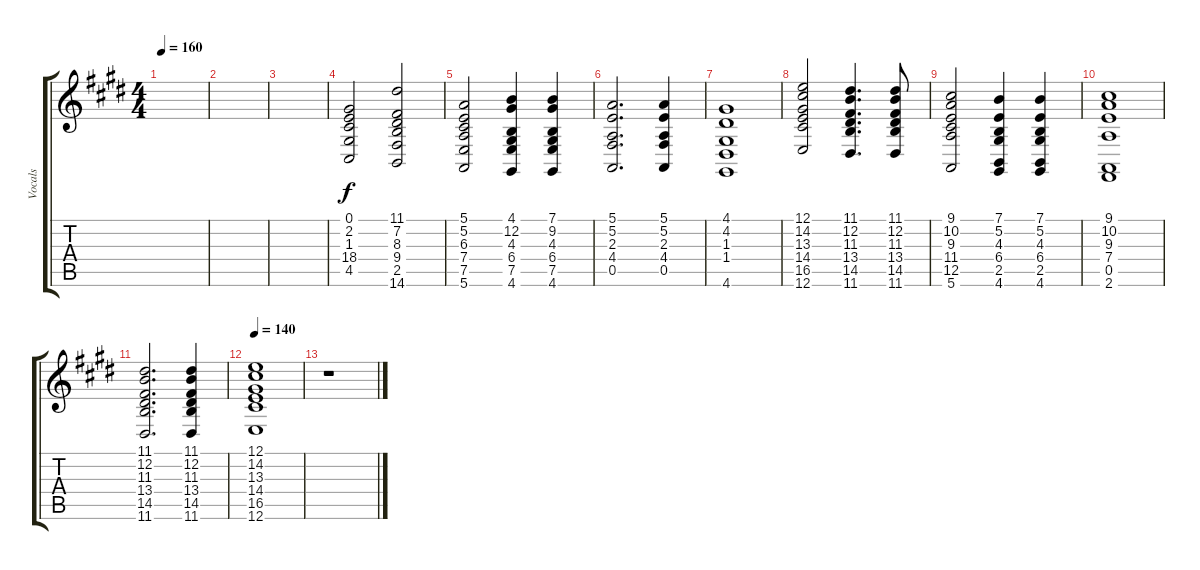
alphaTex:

\track ("Vocals" "Vocals") {instrument voiceoohs}
\staff {score tabs}
\tuning (E4 B3 G3 D3 A2 E2) {hide}
\ts (4 4)
\tempo 160
\clef g2
\ks e
|
|
|
(0.1 2.2 1.3 18.4 4.5).2 (11.1 7.2 8.3 9.4 2.5 14.6).2 |
(5.1 5.2 6.3 7.4 7.5 5.6).2 (4.1 12.2 4.3 6.4 7.5 4.6).4 (7.1 9.2 4.3 6.4 7.5 4.6).4 |
(5.1 5.2 2.3 4.4 0.5).2{d} (5.1 5.2 2.3 4.4 0.5).4 |
(4.1 4.2 1.3 1.4 4.6).1 |
(12.1 14.2 13.3 14.4 16.5 12.6).2 (11.1 12.2 11.3 13.4 14.5 11.6).4{d} (11.1 12.2 11.3 13.4 14.5 11.6).8 |
(9.1 10.2 9.3 11.4 12.5 5.6).2 (7.1 5.2 4.3 6.4 2.5 4.6).4 (7.1 5.2 4.3 6.4 2.5 4.6).4 |
(9.1 10.2 9.3 7.4 0.5 2.6).1 |
(11.1 12.2 11.3 13.4 14.5 11.6).2{d} (11.1 12.2 11.3 13.4 14.5 11.6).4 |
\tempo 140
(12.1 14.2 13.3 14.4 16.5 12.6).1 |
r.1
